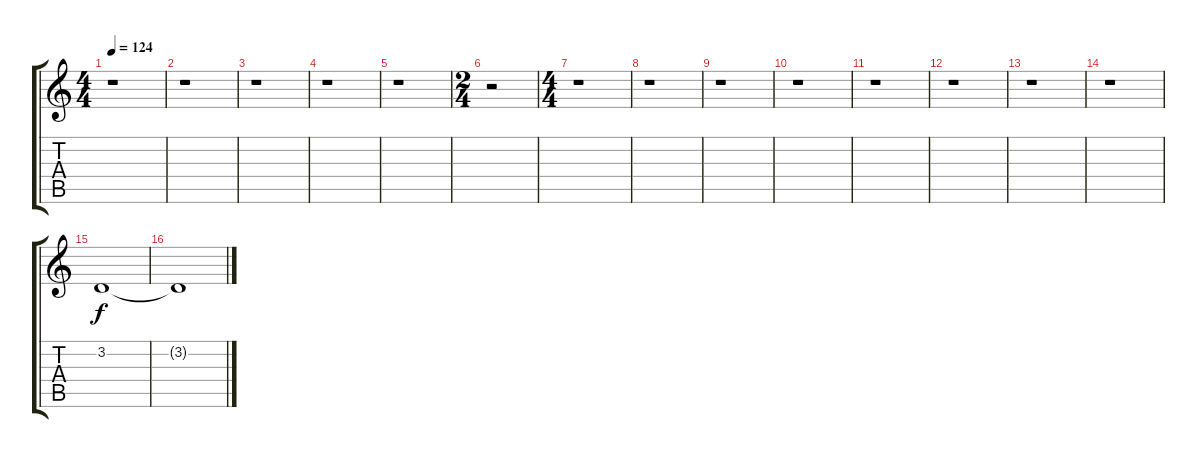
\track "" {instrument choiraahs}
\staff {score tabs}
\tuning (E4 B3 G3 D3 A2 E2) {hide}
\ts (4 4)
\tempo 124
\clef g2
\ks c
r.1{dy f} |
r.1 |
r.1 |
r.1 |
r.1 |
\ts (2 4)
r.2 |
\ts (4 4)
r.1 |
r.1 |
r.1 |
r.1 |
r.1 |
r.1 |
r.1 |
r.1 |
3.2.1 |
3.2{t}.1
